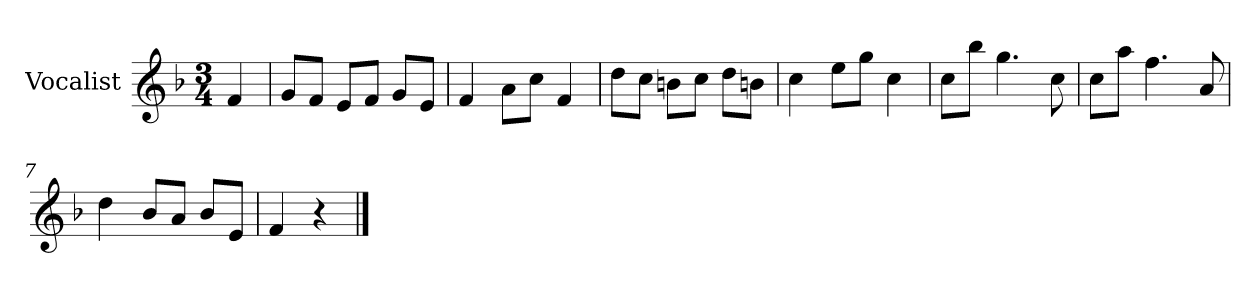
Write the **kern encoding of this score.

**kern
*part1
*staff1
*I"Vocalist
*k[b-]
*F:
*M3/4
=
4f
=1
8gL
8fJ
8eL
8fJ
8gL
8eJ
=2
4f
8aL
8ccJ
4f
=3
8ddL
8ccJ
8bnL
8ccJ
8ddL
8bnJ
=4
4cc
8eeL
8ggJ
4cc
=5
8ccL
8bb-J
4.gg
8cc
=6
8ccL
8aaJ
4.ff
8a
=7
4dd
8b-L
8aJ
8b-L
8eJ
=8
4f
4r
==
*-
